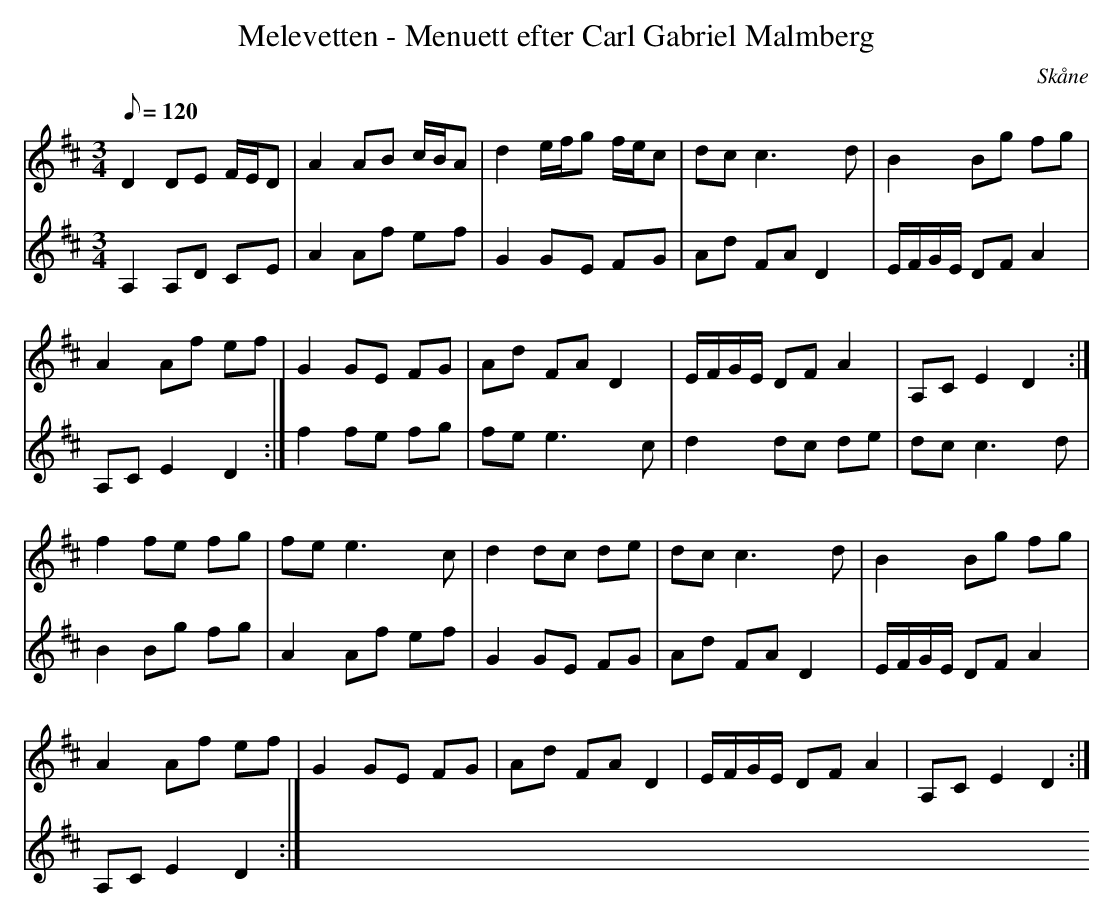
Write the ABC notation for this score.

X:1
T:Melevetten - Menuett efter Carl Gabriel Malmberg
M:3/4
L:1/8
O:Skåne
Q:120
K:D
V:1
D2 DE F/2E/2D | A2 AB c/2B/2A | d2 e/2f/2g f/2e/2c | dc c3 d | B2 Bg fg |
 A2 Af ef | G2 GE FG | Ad FA D2 | E/2F/2G/2E/2 DF A2 | A,C E2 D2 :|
f2 fe fg | fe e3 c | d2 dc de | dc c3 d | B2 Bg fg |
 A2 Af ef | G2 GE FG | Ad FA D2 | E/2F/2G/2E/2 DF A2 | A,C E2 D2 :|
V:2
A,2 A,D CE |
 A2 Af ef | G2 GE FG | Ad FA D2 | E/2F/2G/2E/2 DF A2 | A,C E2 D2 :|
f2 fe fg | fe e3 c | d2 dc de | dc c3 d | B2 Bg fg |
 A2 Af ef | G2 GE FG | Ad FA D2 | E/2F/2G/2E/2 DF A2 | A,C E2 D2 :|
